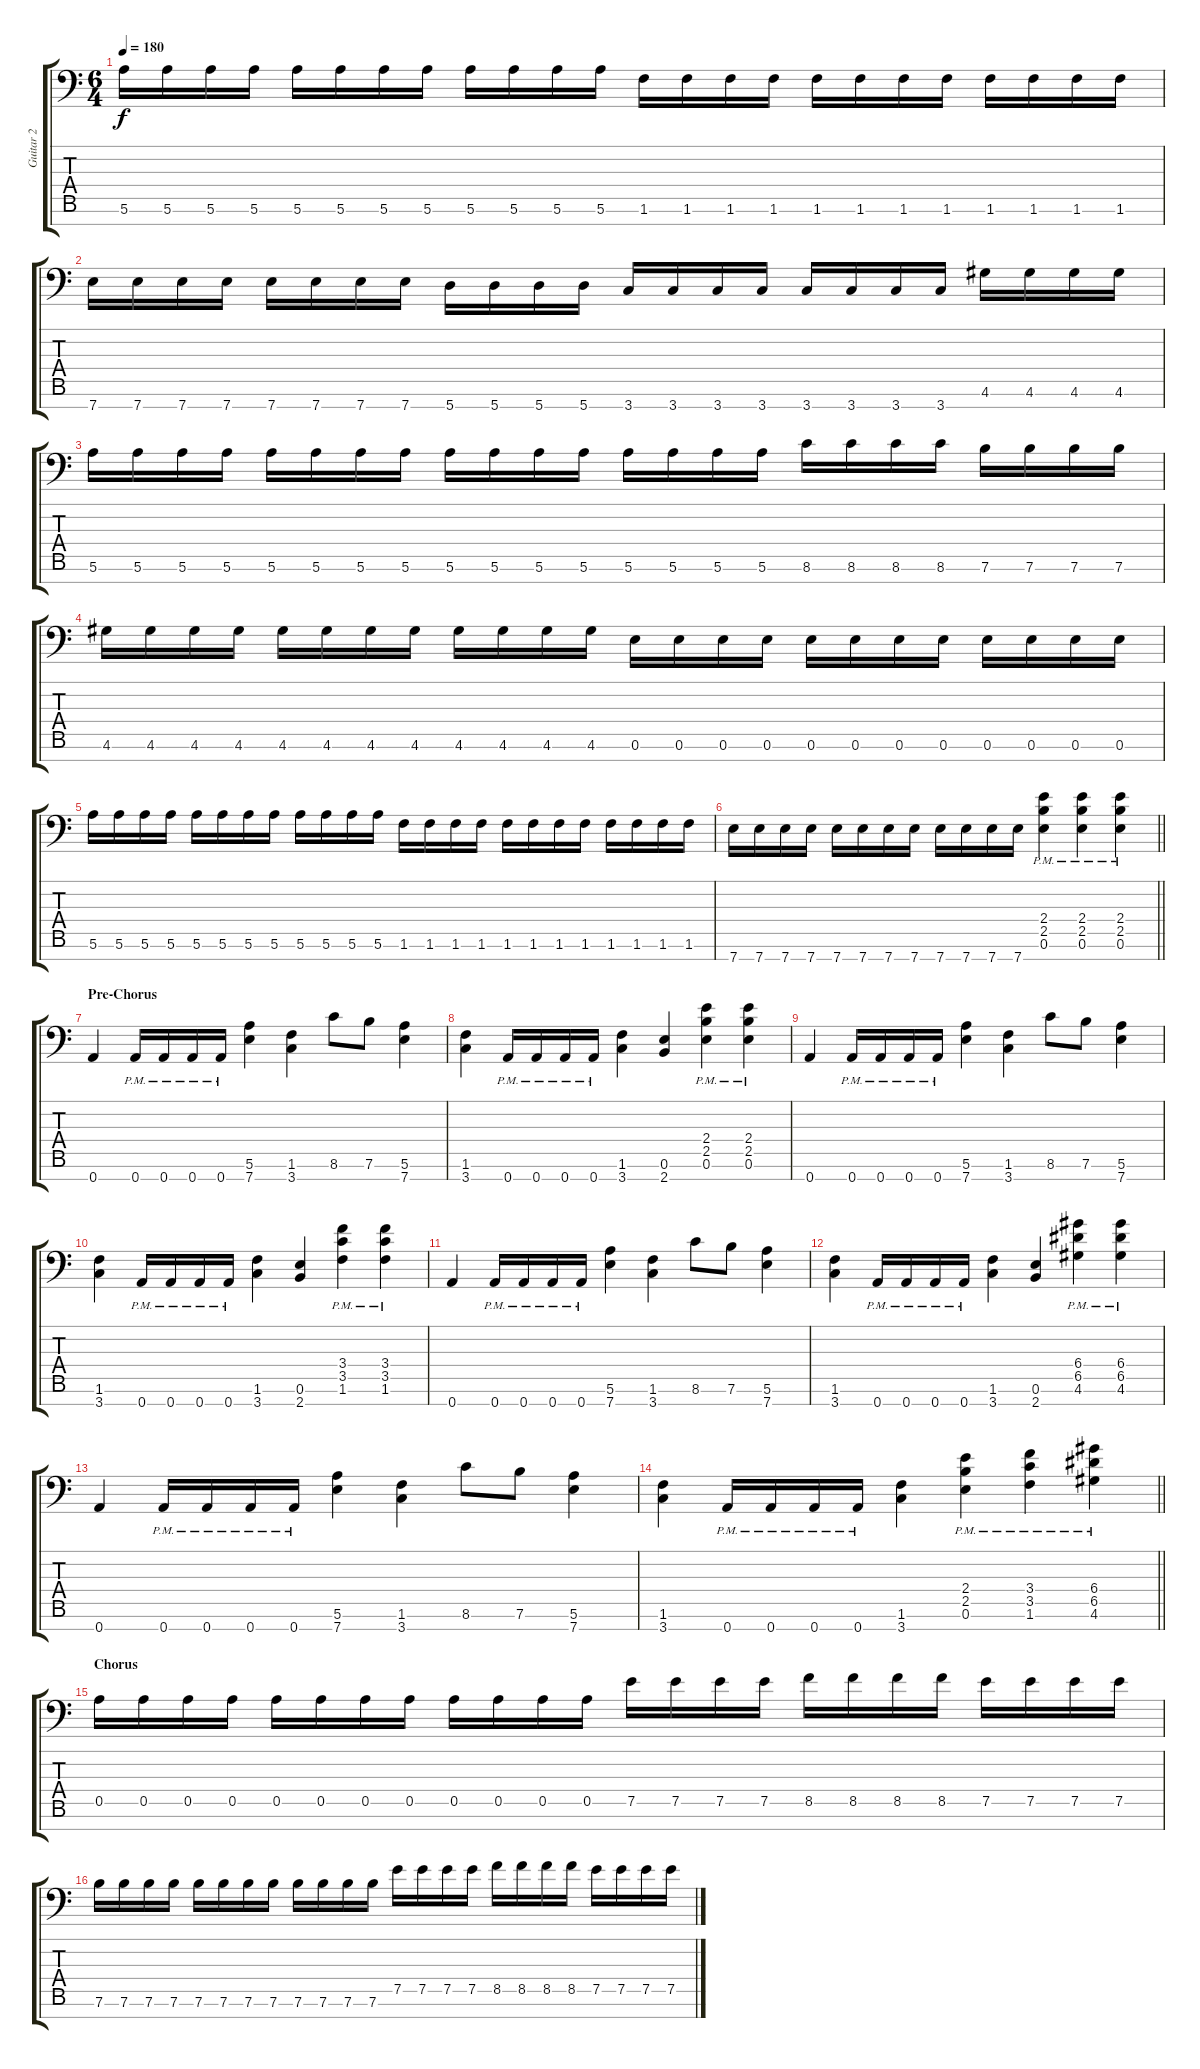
\track ("Guitar 2" "Guitar 2") {instrument overdrivenguitar}
\staff {score tabs}
\tuning (E4 B3 G3 D3 A2 E2 A1) {hide}
\ts (6 4)
\tempo 180
\clef f4
\ks c
5.6.16{dy f} 5.6.16 5.6.16 5.6.16 5.6.16 5.6.16 5.6.16 5.6.16 5.6.16 5.6.16 5.6.16 5.6.16 1.6.16 1.6.16 1.6.16 1.6.16 1.6.16 1.6.16 1.6.16 1.6.16 1.6.16 1.6.16 1.6.16 1.6.16 |
7.7.16 7.7.16 7.7.16 7.7.16 7.7.16 7.7.16 7.7.16 7.7.16 5.7.16 5.7.16 5.7.16 5.7.16 3.7.16 3.7.16 3.7.16 3.7.16 3.7.16 3.7.16 3.7.16 3.7.16 4.6.16 4.6.16 4.6.16 4.6.16 |
5.6.16 5.6.16 5.6.16 5.6.16 5.6.16 5.6.16 5.6.16 5.6.16 5.6.16 5.6.16 5.6.16 5.6.16 5.6.16 5.6.16 5.6.16 5.6.16 8.6.16 8.6.16 8.6.16 8.6.16 7.6.16 7.6.16 7.6.16 7.6.16 |
4.6.16 4.6.16 4.6.16 4.6.16 4.6.16 4.6.16 4.6.16 4.6.16 4.6.16 4.6.16 4.6.16 4.6.16 0.6.16 0.6.16 0.6.16 0.6.16 0.6.16 0.6.16 0.6.16 0.6.16 0.6.16 0.6.16 0.6.16 0.6.16 |
5.6.16 5.6.16 5.6.16 5.6.16 5.6.16 5.6.16 5.6.16 5.6.16 5.6.16 5.6.16 5.6.16 5.6.16 1.6.16 1.6.16 1.6.16 1.6.16 1.6.16 1.6.16 1.6.16 1.6.16 1.6.16 1.6.16 1.6.16 1.6.16 |
\barLineRight lightlight
7.7.16 7.7.16 7.7.16 7.7.16 7.7.16 7.7.16 7.7.16 7.7.16 7.7.16 7.7.16 7.7.16 7.7.16 (2.4{pm} 2.5{pm} 0.6{pm}).4 (2.4{pm} 2.5{pm} 0.6{pm}).4 (2.4{pm} 2.5{pm} 0.6{pm}).4 |
\section ("" "Pre-Chorus")
0.7.4 0.7{pm}.16 0.7{pm}.16 0.7{pm}.16 0.7{pm}.16 (5.6 7.7).4 (1.6 3.7).4 8.6.8 7.6.8 (5.6 7.7).4 |
(1.6 3.7).4 0.7{pm}.16 0.7{pm}.16 0.7{pm}.16 0.7{pm}.16 (1.6 3.7).4 (0.6 2.7).4 (2.4{pm} 2.5{pm} 0.6{pm}).4 (2.4{pm} 2.5{pm} 0.6{pm}).4 |
0.7.4 0.7{pm}.16 0.7{pm}.16 0.7{pm}.16 0.7{pm}.16 (5.6 7.7).4 (1.6 3.7).4 8.6.8 7.6.8 (5.6 7.7).4 |
(1.6 3.7).4 0.7{pm}.16 0.7{pm}.16 0.7{pm}.16 0.7{pm}.16 (1.6 3.7).4 (0.6 2.7).4 (3.4{pm} 3.5{pm} 1.6{pm}).4 (3.4{pm} 3.5{pm} 1.6{pm}).4 |
0.7.4 0.7{pm}.16 0.7{pm}.16 0.7{pm}.16 0.7{pm}.16 (5.6 7.7).4 (1.6 3.7).4 8.6.8 7.6.8 (5.6 7.7).4 |
(1.6 3.7).4 0.7{pm}.16 0.7{pm}.16 0.7{pm}.16 0.7{pm}.16 (1.6 3.7).4 (0.6 2.7).4 (6.4{pm} 6.5{pm} 4.6{pm}).4 (6.4{pm} 6.5{pm} 4.6{pm}).4 |
0.7.4 0.7{pm}.16 0.7{pm}.16 0.7{pm}.16 0.7{pm}.16 (5.6 7.7).4 (1.6 3.7).4 8.6.8 7.6.8 (5.6 7.7).4 |
\barLineRight lightlight
(1.6 3.7).4 0.7{pm}.16 0.7{pm}.16 0.7{pm}.16 0.7{pm}.16 (1.6 3.7).4 (2.4{pm} 2.5{pm} 0.6{pm}).4 (3.4{pm} 3.5{pm} 1.6{pm}).4 (6.4{pm} 6.5{pm} 4.6{pm}).4 |
\section ("" "Chorus")
0.5.16 0.5.16 0.5.16 0.5.16 0.5.16 0.5.16 0.5.16 0.5.16 0.5.16 0.5.16 0.5.16 0.5.16 7.5.16 7.5.16 7.5.16 7.5.16 8.5.16 8.5.16 8.5.16 8.5.16 7.5.16 7.5.16 7.5.16 7.5.16 |
7.6.16 7.6.16 7.6.16 7.6.16 7.6.16 7.6.16 7.6.16 7.6.16 7.6.16 7.6.16 7.6.16 7.6.16 7.5.16 7.5.16 7.5.16 7.5.16 8.5.16 8.5.16 8.5.16 8.5.16 7.5.16 7.5.16 7.5.16 7.5.16
